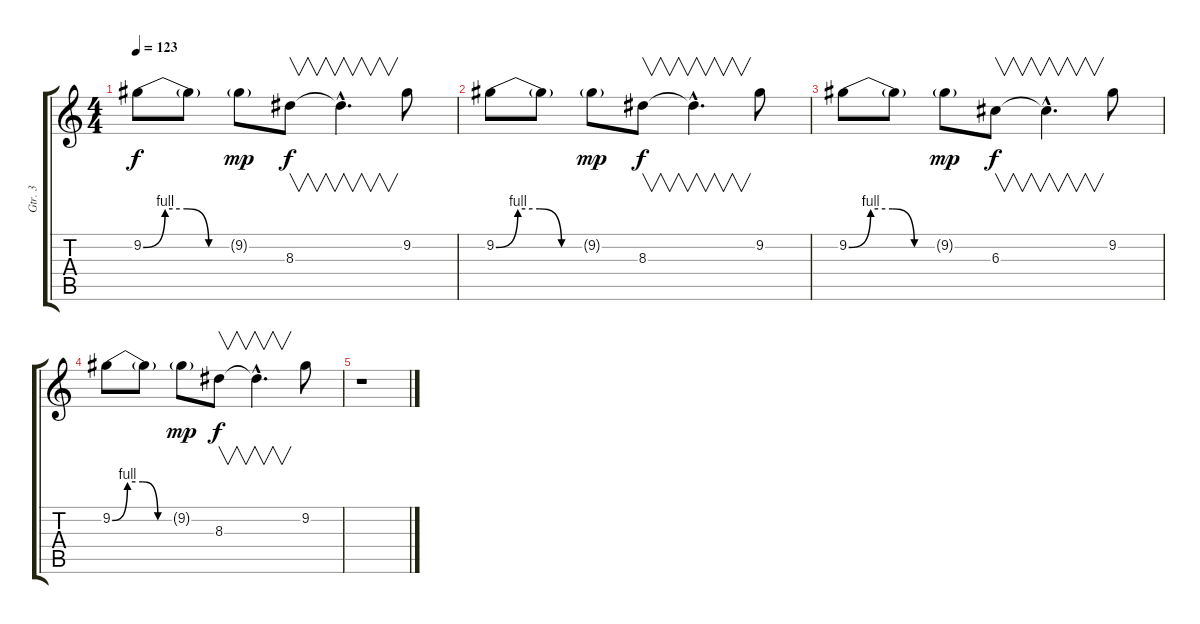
\track ("Gtr. 3" "Gtr. 3") {instrument distortionguitar}
\staff {score tabs}
\tuning (E4 B3 G3 D3 A2 E2) {hide}
\ts (4 4)
\tempo 123
\clef g2
\ks c
9.2{be (custom 0 0 15 4 30 4 45 0 60 0)}.8{dy f} 9.2{t}.8 9.2{g}.8{dy mp} 8.3.8{v dy f} 8.3{hac t}.4{v d} 9.2.8{volume 3} |
9.2{be (custom 0 0 15 4 30 4 45 0 60 0)}.8 9.2{t}.8 9.2{g}.8{dy mp} 8.3.8{v dy f} 8.3{hac t}.4{v d} 9.2.8 |
9.2{be (custom 0 0 15 4 30 4 45 0 60 0)}.8 9.2{t}.8 9.2{g}.8{dy mp} 6.3.8{v dy f} 6.3{hac t}.4{v d} 9.2.8 |
9.2{be (custom 0 0 15 4 30 4 45 0 60 0)}.8{volume 0} 9.2{t}.8 9.2{g}.8{dy mp} 8.3.8{v dy f} 8.3{hac t}.4{v d} 9.2.8 |
r.1
